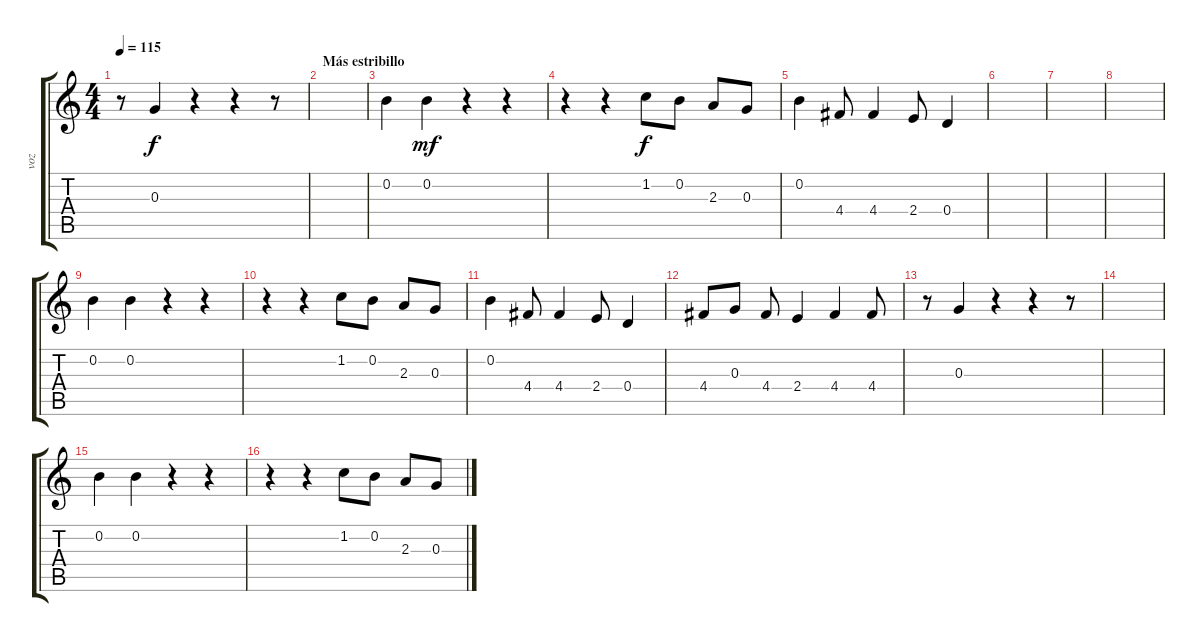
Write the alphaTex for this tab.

\track ("voz" "voz") {instrument fretlessbass}
\staff {score tabs}
\tuning (E4 B3 G3 D3 A2 E2) {hide}
\ts (4 4)
\tempo 115
\clef g2
\ks c
r.8{dy f} 0.3.4 r.4 r.4 r.8 |
\section ("" "Más estribillo")
|
0.2.4 0.2.4{dy mf} r.4 r.4 |
r.4 r.4 1.2.8{dy f} 0.2.8 2.3.8 0.3.8 |
0.2.4 4.4.8 4.4.4 2.4.8 0.4.4 |
|
|
|
0.2.4 0.2.4 r.4 r.4 |
r.4 r.4 1.2.8 0.2.8 2.3.8 0.3.8 |
0.2.4 4.4.8 4.4.4 2.4.8 0.4.4 |
4.4.8 0.3.8 4.4.8 2.4.4 4.4.4 4.4.8 |
r.8 0.3.4 r.4 r.4 r.8 |
|
0.2.4 0.2.4 r.4 r.4 |
r.4 r.4 1.2.8 0.2.8 2.3.8 0.3.8
